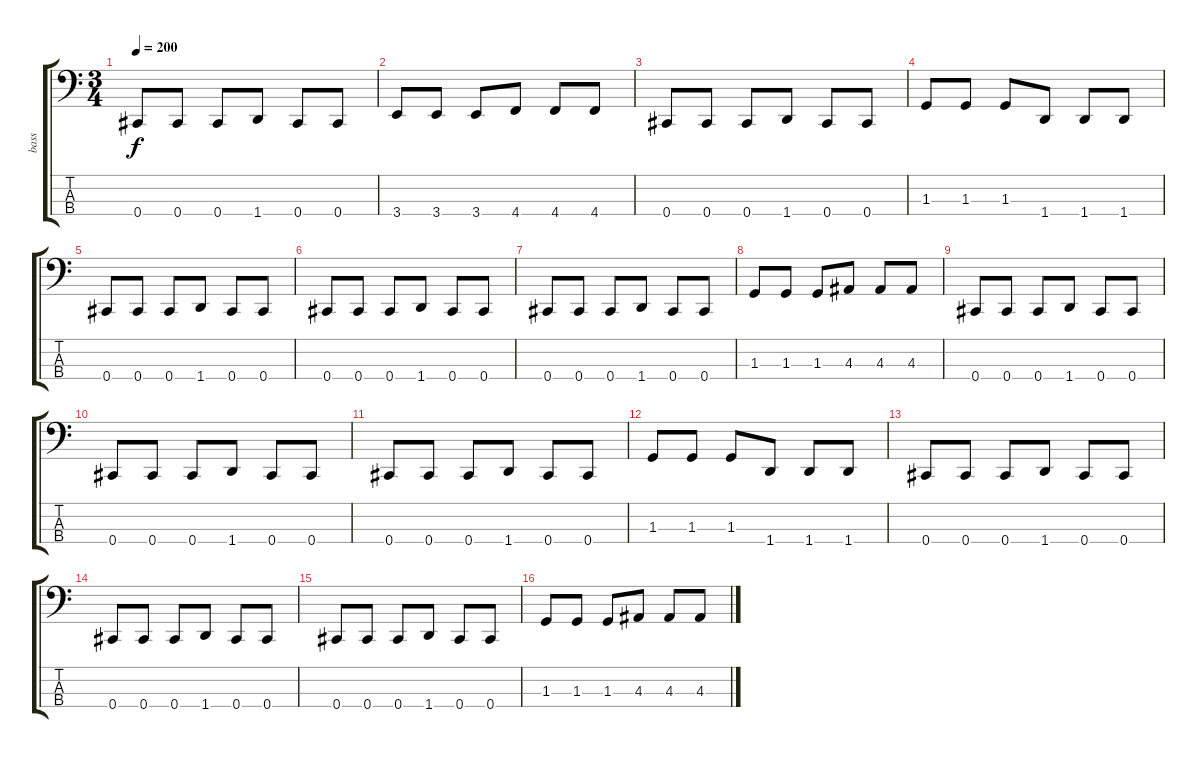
\track ("bass" "bass") {instrument electricbassfinger}
\staff {score tabs}
\tuning (E2 B1 Gb1 Db1) {hide}
\ts (3 4)
\tempo 200
\clef f4
\ks c
0.4.8{dy f} 0.4.8 0.4.8 1.4.8 0.4.8 0.4.8 |
3.4.8 3.4.8 3.4.8 4.4.8 4.4.8 4.4.8 |
0.4.8 0.4.8 0.4.8 1.4.8 0.4.8 0.4.8 |
1.3.8 1.3.8 1.3.8 1.4.8 1.4.8 1.4.8 |
0.4.8 0.4.8 0.4.8 1.4.8 0.4.8 0.4.8 |
0.4.8 0.4.8 0.4.8 1.4.8 0.4.8 0.4.8 |
0.4.8 0.4.8 0.4.8 1.4.8 0.4.8 0.4.8 |
1.3.8 1.3.8 1.3.8 4.3.8 4.3.8 4.3.8 |
0.4.8 0.4.8 0.4.8 1.4.8 0.4.8 0.4.8 |
0.4.8 0.4.8 0.4.8 1.4.8 0.4.8 0.4.8 |
0.4.8 0.4.8 0.4.8 1.4.8 0.4.8 0.4.8 |
1.3.8 1.3.8 1.3.8 1.4.8 1.4.8 1.4.8 |
0.4.8 0.4.8 0.4.8 1.4.8 0.4.8 0.4.8 |
0.4.8 0.4.8 0.4.8 1.4.8 0.4.8 0.4.8 |
0.4.8 0.4.8 0.4.8 1.4.8 0.4.8 0.4.8 |
1.3.8 1.3.8 1.3.8 4.3.8 4.3.8 4.3.8
